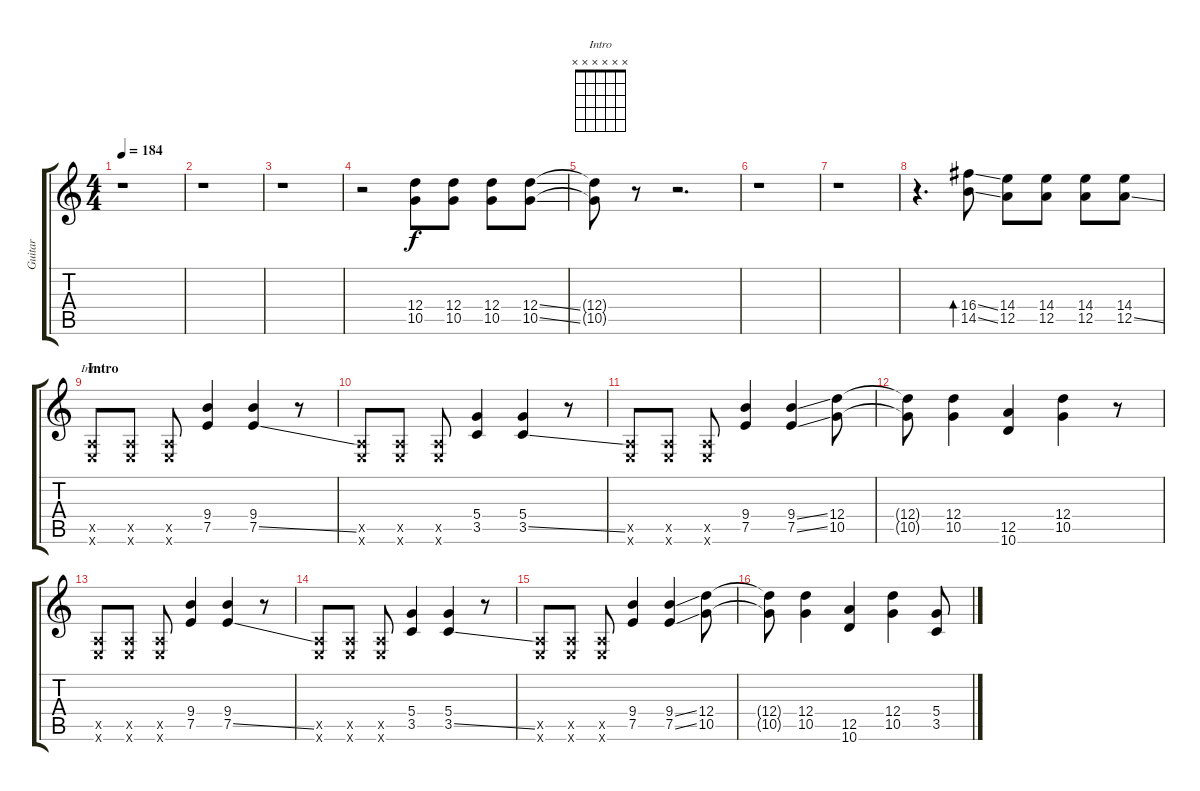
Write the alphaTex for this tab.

\track ("Guitar" "Guitar") {instrument overdrivenguitar}
\staff {score tabs}
\tuning (E4 B3 G3 D3 A2 E2) {hide}
\chord ("Intro" x x x x x x) {firstfret 0}
\ts (4 4)
\tempo 184
\clef g2
\ks c
r.1{dy f instrument overdrivenguitar} |
r.1 |
r.1 |
r.2 (12.4 10.5).8 (12.4 10.5).8 (12.4 10.5).8 (12.4{ss} 10.5{ss}).8 |
(12.4{t} 10.5{t}).8 r.8 r.2{d} |
r.1 |
r.1 |
r.4{d} (16.4{ss} 14.5{ss}).8{bd 480} (14.4 12.5).8 (14.4 12.5).8 (14.4 12.5).8 (14.4 12.5{ss}).8 |
\section ("" "Intro")
(0.5{x} 0.6{x}).8{ch "Intro"} (0.5{x} 0.6{x}).8 (0.5{x} 0.6{x}).8 (9.4 7.5).4 (9.4 7.5{ss}).4 r.8 |
(0.5{x} 0.6{x}).8 (0.5{x} 0.6{x}).8 (0.5{x} 0.6{x}).8 (5.4 3.5).4 (5.4 3.5{ss}).4 r.8 |
(0.5{x} 0.6{x}).8 (0.5{x} 0.6{x}).8 (0.5{x} 0.6{x}).8 (9.4 7.5).4 (9.4{ss} 7.5{ss}).4 (12.4 10.5).8 |
(12.4{t} 10.5{t}).8 (12.4 10.5).4 (12.5 10.6).4 (12.4 10.5).4 r.8 |
(0.5{x} 0.6{x}).8 (0.5{x} 0.6{x}).8 (0.5{x} 0.6{x}).8 (9.4 7.5).4 (9.4 7.5{ss}).4 r.8 |
(0.5{x} 0.6{x}).8 (0.5{x} 0.6{x}).8 (0.5{x} 0.6{x}).8 (5.4 3.5).4 (5.4 3.5{ss}).4 r.8 |
(0.5{x} 0.6{x}).8 (0.5{x} 0.6{x}).8 (0.5{x} 0.6{x}).8 (9.4 7.5).4 (9.4{ss} 7.5{ss}).4 (12.4 10.5).8 |
(12.4{t} 10.5{t}).8 (12.4 10.5).4 (12.5 10.6).4 (12.4 10.5).4 (5.4 3.5).8
